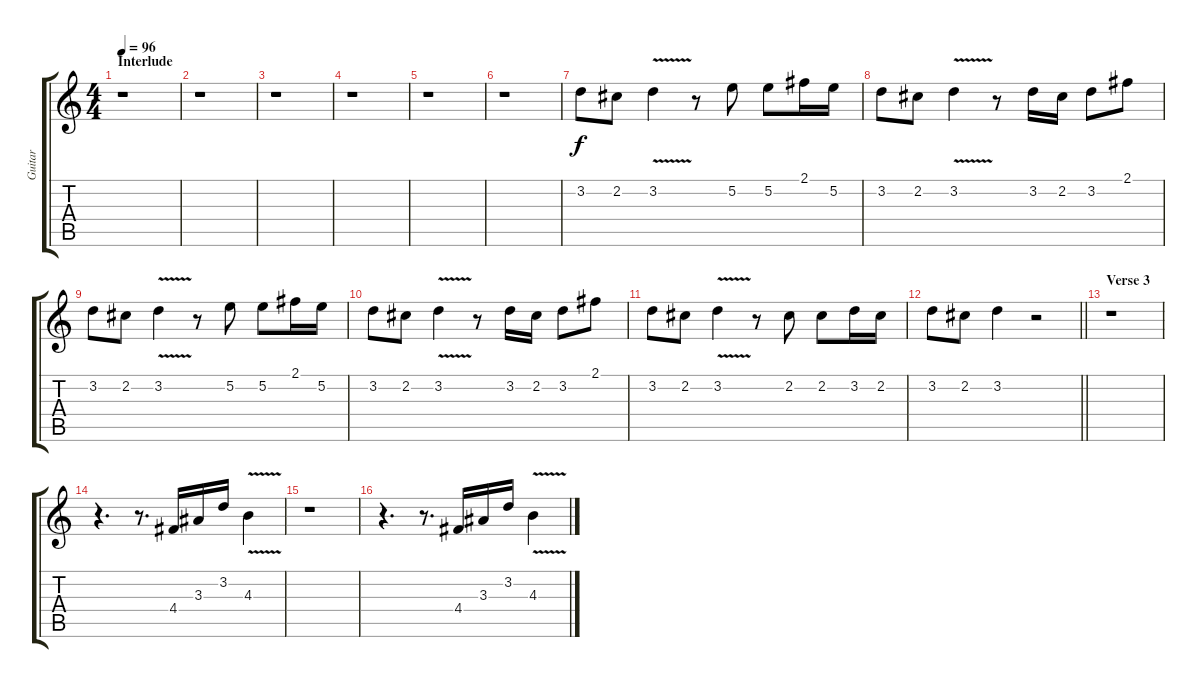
\track ("Guitar" "Guitar") {instrument overdrivenguitar}
\staff {score tabs}
\tuning (E4 B3 G3 D3 A2 E2) {hide}
\ts (4 4)
\section ("" "Interlude")
\tempo 96
\clef g2
\ks c
r.1{dy f} |
r.1 |
r.1 |
r.1 |
r.1 |
r.1 |
3.2.8{volume 14} 2.2.8 3.2{v}.4 r.8 5.2.8 5.2.8 2.1.16 5.2.16 |
3.2.8 2.2.8 3.2{v}.4 r.8 3.2.16 2.2.16 3.2.8 2.1.8 |
3.2.8 2.2.8 3.2{v}.4 r.8 5.2.8 5.2.8 2.1.16 5.2.16 |
3.2.8 2.2.8 3.2{v}.4 r.8 3.2.16 2.2.16 3.2.8 2.1.8 |
3.2.8 2.2.8 3.2{v}.4 r.8 2.2.8 2.2.8 3.2.16 2.2.16 |
\barLineRight lightlight
3.2.8 2.2.8 3.2.4 r.2 |
\section ("" "Verse 3")
r.1{volume 12} |
r.4{d} r.8{d} 4.4.16 3.3.16 3.2.16 4.3{v}.4 |
r.1 |
r.4{d} r.8{d} 4.4.16 3.3.16 3.2.16 4.3{v}.4
